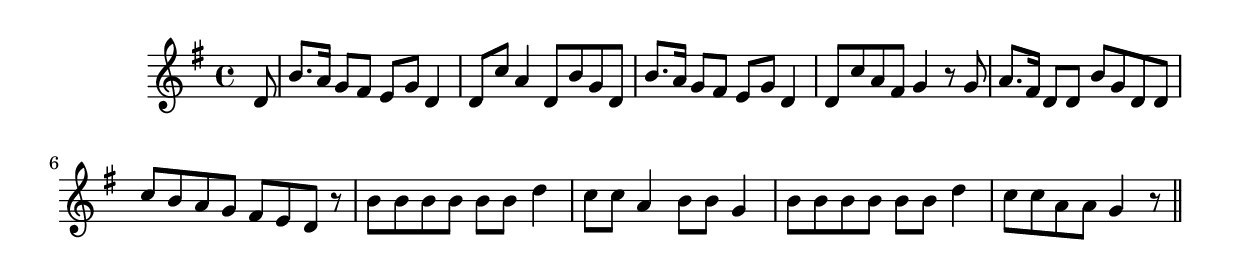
\version "2.14.0"
%{\header {
  title = "Upidee"
  composer = "anonymous"
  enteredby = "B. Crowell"
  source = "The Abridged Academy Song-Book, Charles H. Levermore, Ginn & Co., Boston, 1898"
}%}
\score{{\key g \major
\time 4/4
%{\tempo 8=130
%}\clef treble
\relative c' {
  \partial 8
  d8 |
  b'8. a16 g8 fis e g d4 | d8 c'8 a4 d,8 b' g d | b'8. a16 g8 fis e g d4 |
  d8 c' a fis g4 r8 g | a8. fis16 d8 d b' g d d | c' b a g fis e d r |
  b'8 b b b b b d4 | c8 c a4 b8 b g4 | b8 b b b b b d4 | c8 c a a g4 r8
  \bar "||"
}

}}